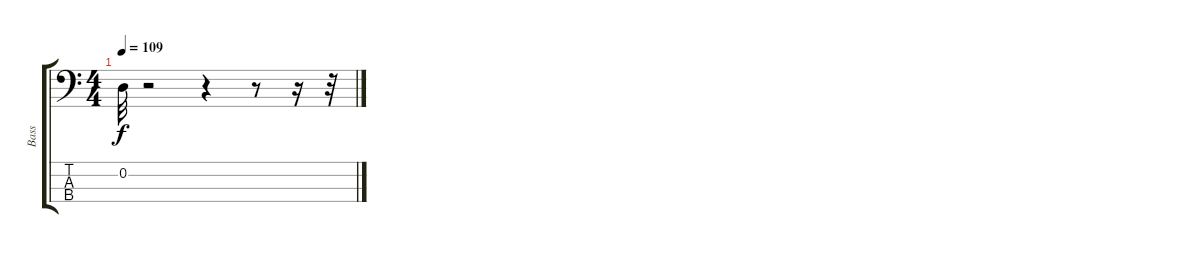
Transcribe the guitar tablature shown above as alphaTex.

\track ("Bass" "Bass") {instrument fretlessbass}
\staff {score tabs}
\tuning (G2 D2 A1 E1) {hide}
\ts (4 4)
\tempo 109
\clef f4
\ks c
0.2{t}.32{dy f} r.2 r.4 r.8 r.16 r.32
